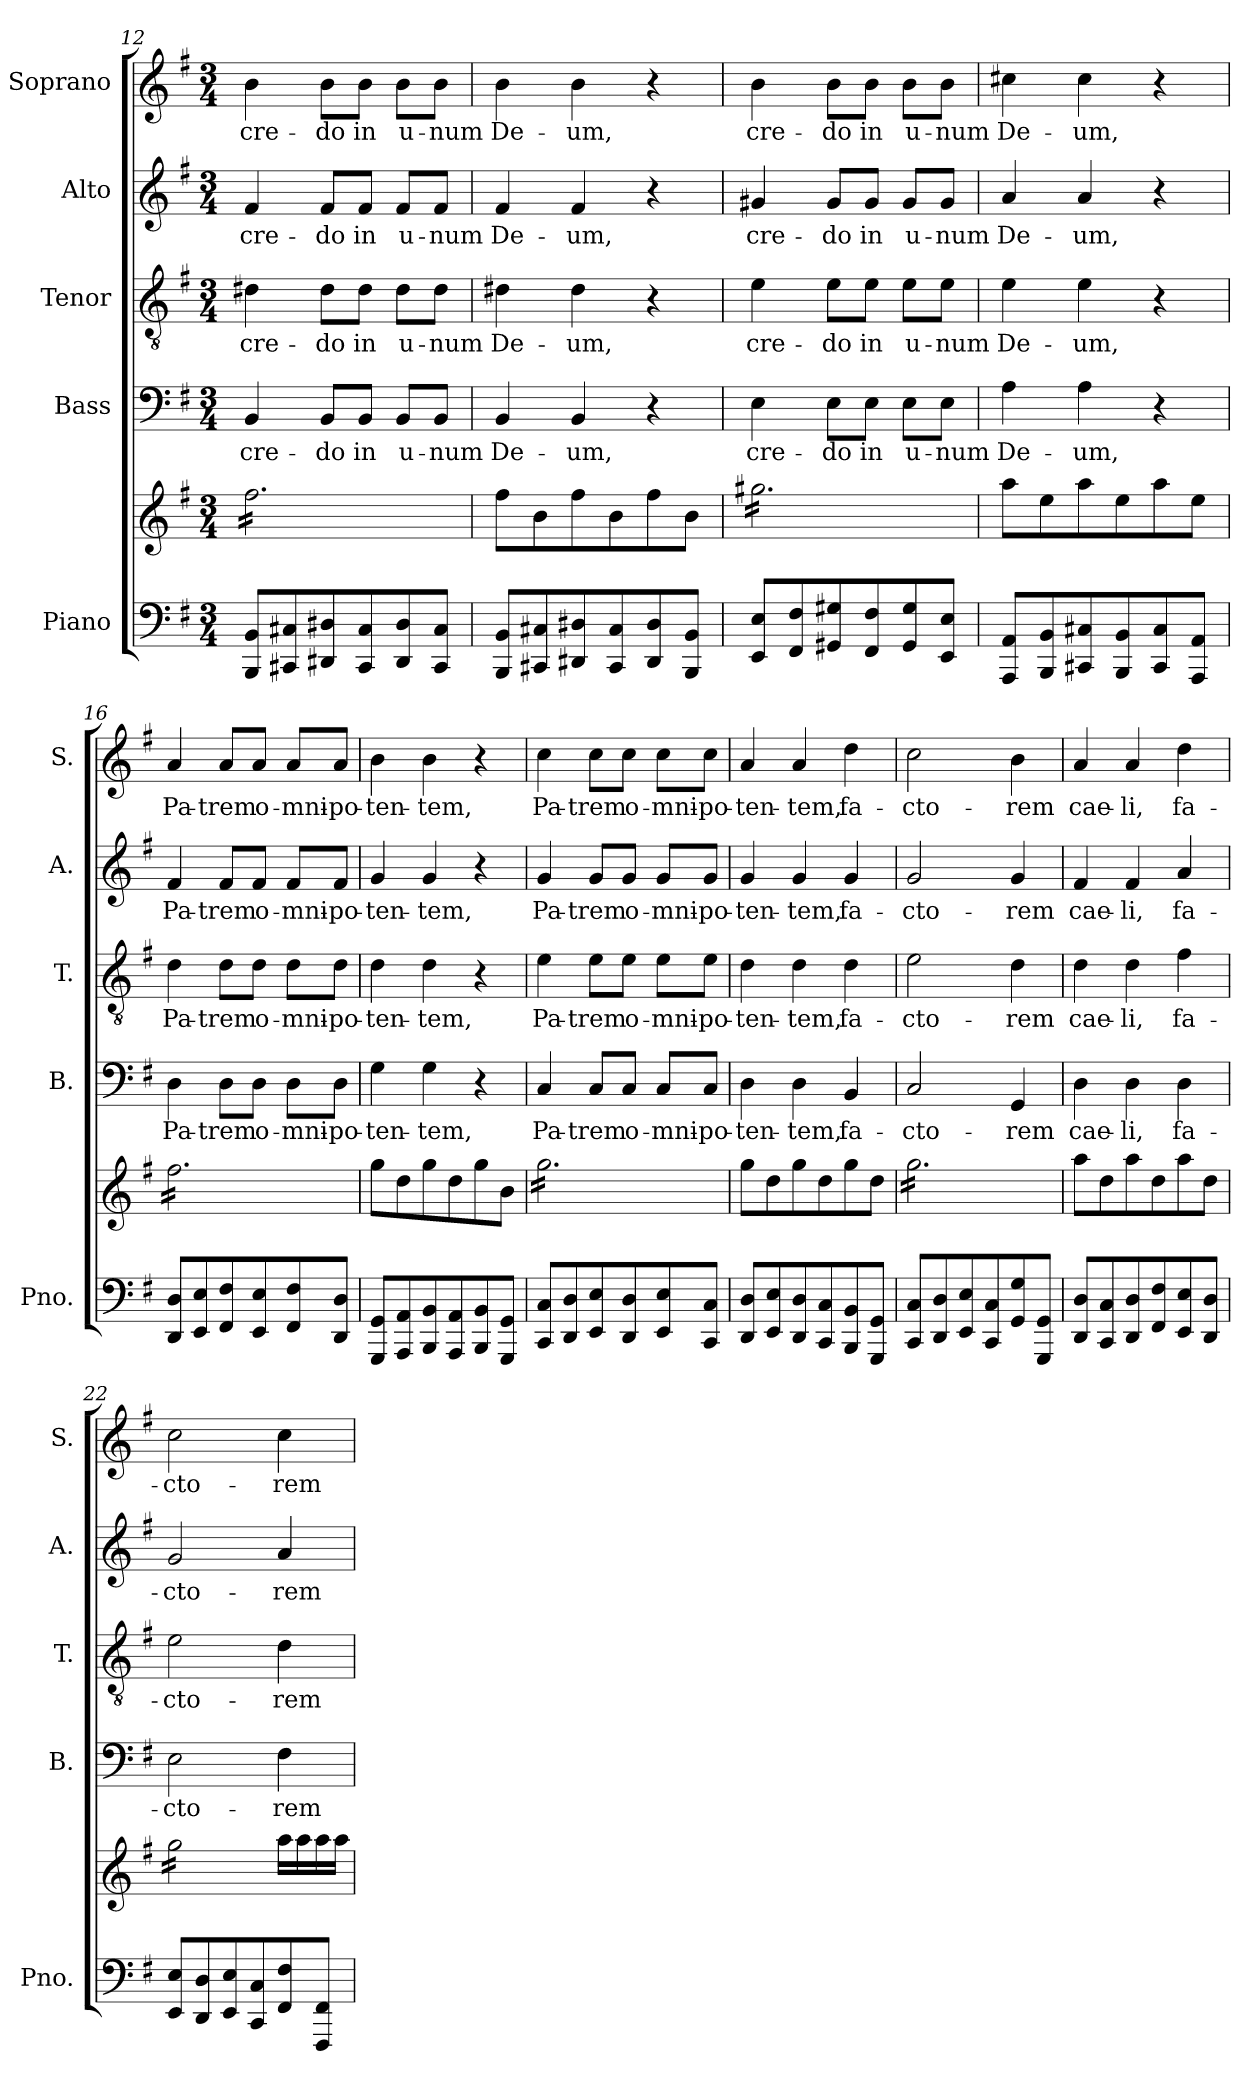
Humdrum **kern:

**kern	**kern	**kern	**text	**kern	**text	**kern	**text	**kern	**text
*part5	*part5	*part4	*part4	*part3	*part3	*part2	*part2	*part1	*part1
*staff6	*staff5	*staff4	*staff4	*staff3	*staff3	*staff2	*staff2	*staff1	*staff1
*I"Piano	*	*I"Bass	*	*I"Tenor	*	*I"Alto	*	*I"Soprano	*
*I'Pno.	*	*I'B.	*	*I'T.	*	*I'A.	*	*I'S.	*
*clefF4	*clefG2	*clefF4	*	*clefGv2	*	*clefG2	*	*clefG2	*
*k[f#]	*k[f#]	*k[f#]	*	*k[f#]	*	*k[f#]	*	*k[f#]	*
*M3/4	*M3/4	*M3/4	*	*M3/4	*	*M3/4	*	*M3/4	*
=12	=12	=12	=12	=12	=12	=12	=12	=12	=12
!	!	!	!LO:LY:b	!	!LO:LY:b	!	!LO:LY:b	!	!LO:LY:b
*	*tremolo	*	*	*	*	*	*	*	*
8BBB/ 8BB/L	16ff#\LL	4BB/	cre-	4d#X\	cre-	4f#/	cre-	4b\	cre-
.	16ff#\	.	.	.	.	.	.	.	.
8CC#X/ 8C#X/	16ff#\	.	.	.	.	.	.	.	.
.	16ff#\	.	.	.	.	.	.	.	.
!	!	!	!LO:LY:b	!	!LO:LY:b	!	!LO:LY:b	!	!LO:LY:b
8DD#X/ 8D#X/	16ff#\	8BB/L	-do	8d#\L	-do	8f#/L	-do	8b\L	-do
.	16ff#\	.	.	.	.	.	.	.	.
!	!	!	!LO:LY:b	!	!LO:LY:b	!	!LO:LY:b	!	!LO:LY:b
8CC#/ 8C#/	16ff#\	8BB/J	in	8d#\J	in	8f#/J	in	8b\J	in
.	16ff#\	.	.	.	.	.	.	.	.
!	!	!	!LO:LY:b	!	!LO:LY:b	!	!LO:LY:b	!	!LO:LY:b
8DD#/ 8D#/	16ff#\	8BB/L	u-	8d#\L	u-	8f#/L	u-	8b\L	u-
.	16ff#\	.	.	.	.	.	.	.	.
!	!	!	!LO:LY:b	!	!LO:LY:b	!	!LO:LY:b	!	!LO:LY:b
8CC#/ 8C#/J	16ff#\	8BB/J	-num	8d#\J	-num	8f#/J	-num	8b\J	-num
.	16ff#\JJ	.	.	.	.	.	.	.	.
*	*Xtremolo	*	*	*	*	*	*	*	*
!!LO:PB:g=z
=13	=13	=13	=13	=13	=13	=13	=13	=13	=13
!	!	!	!LO:LY:b	!	!LO:LY:b	!	!LO:LY:b	!	!LO:LY:b
8BBB/ 8BB/L	8ff#\L	4BB/	De-	4d#X\	De-	4f#/	De-	4b\	De-
8CC#X/ 8C#X/	8b\	.	.	.	.	.	.	.	.
!	!	!	!LO:LY:b	!	!LO:LY:b	!	!LO:LY:b	!	!LO:LY:b
8DD#X/ 8D#X/	8ff#\	4BB/	-um,	4d#\	-um,	4f#/	-um,	4b\	-um,
8CC#/ 8C#/	8b\	.	.	.	.	.	.	.	.
8DD#/ 8D#/	8ff#\	4r	.	4r	.	4r	.	4r	.
8BBB/ 8BB/J	8b\J	.	.	.	.	.	.	.	.
=14	=14	=14	=14	=14	=14	=14	=14	=14	=14
!	!	!	!LO:LY:b	!	!LO:LY:b	!	!LO:LY:b	!	!LO:LY:b
*	*tremolo	*	*	*	*	*	*	*	*
8EE/ 8E/L	16gg#X\LL	4E\	cre-	4e\	cre-	4g#X/	cre-	4b\	cre-
.	16gg#X\	.	.	.	.	.	.	.	.
8FF#/ 8F#/	16gg#X\	.	.	.	.	.	.	.	.
.	16gg#X\	.	.	.	.	.	.	.	.
!	!	!	!LO:LY:b	!	!LO:LY:b	!	!LO:LY:b	!	!LO:LY:b
8GG#X/ 8G#X/	16gg#X\	8E\L	-do	8e\L	-do	8g#/L	-do	8b\L	-do
.	16gg#X\	.	.	.	.	.	.	.	.
!	!	!	!LO:LY:b	!	!LO:LY:b	!	!LO:LY:b	!	!LO:LY:b
8FF#/ 8F#/	16gg#X\	8E\J	in	8e\J	in	8g#/J	in	8b\J	in
.	16gg#X\	.	.	.	.	.	.	.	.
!	!	!	!LO:LY:b	!	!LO:LY:b	!	!LO:LY:b	!	!LO:LY:b
8GG#/ 8G#/	16gg#X\	8E\L	u-	8e\L	u-	8g#/L	u-	8b\L	u-
.	16gg#X\	.	.	.	.	.	.	.	.
!	!	!	!LO:LY:b	!	!LO:LY:b	!	!LO:LY:b	!	!LO:LY:b
8EE/ 8E/J	16gg#X\	8E\J	-num	8e\J	-num	8g#/J	-num	8b\J	-num
.	16gg#X\JJ	.	.	.	.	.	.	.	.
*	*Xtremolo	*	*	*	*	*	*	*	*
=15	=15	=15	=15	=15	=15	=15	=15	=15	=15
!	!	!	!LO:LY:b	!	!LO:LY:b	!	!LO:LY:b	!	!LO:LY:b
8AAA/ 8AA/L	8aa\L	4A\	De-	4e\	De-	4a/	De-	4cc#X\	De-
8BBB/ 8BB/	8ee\	.	.	.	.	.	.	.	.
!	!	!	!LO:LY:b	!	!LO:LY:b	!	!LO:LY:b	!	!LO:LY:b
8CC#X/ 8C#X/	8aa\	4A\	-um,	4e\	-um,	4a/	-um,	4cc#\	-um,
8BBB/ 8BB/	8ee\	.	.	.	.	.	.	.	.
8CC#/ 8C#/	8aa\	4r	.	4r	.	4r	.	4r	.
8AAA/ 8AA/J	8ee\J	.	.	.	.	.	.	.	.
=16	=16	=16	=16	=16	=16	=16	=16	=16	=16
!	!	!	!LO:LY:b	!	!LO:LY:b	!	!LO:LY:b	!	!LO:LY:b
*	*tremolo	*	*	*	*	*	*	*	*
8DD/ 8D/L	16ff#\LL	4D\	Pa-	4d\	Pa-	4f#/	Pa-	4a/	Pa-
.	16ff#\	.	.	.	.	.	.	.	.
8EE/ 8E/	16ff#\	.	.	.	.	.	.	.	.
.	16ff#\	.	.	.	.	.	.	.	.
!	!	!	!LO:LY:b	!	!LO:LY:b	!	!LO:LY:b	!	!LO:LY:b
8FF#/ 8F#/	16ff#\	8D\L	-trem	8d\L	-trem	8f#/L	-trem	8a/L	-trem
.	16ff#\	.	.	.	.	.	.	.	.
!	!	!	!LO:LY:b	!	!LO:LY:b	!	!LO:LY:b	!	!LO:LY:b
8EE/ 8E/	16ff#\	8D\J	o-	8d\J	o-	8f#/J	o-	8a/J	o-
.	16ff#\	.	.	.	.	.	.	.	.
!	!	!	!LO:LY:b	!	!LO:LY:b	!	!LO:LY:b	!	!LO:LY:b
8FF#/ 8F#/	16ff#\	8D\L	-mni-	8d\L	-mni-	8f#/L	-mni-	8a/L	-mni-
.	16ff#\	.	.	.	.	.	.	.	.
!	!	!	!LO:LY:b	!	!LO:LY:b	!	!LO:LY:b	!	!LO:LY:b
8DD/ 8D/J	16ff#\	8D\J	-po-	8d\J	-po-	8f#/J	-po-	8a/J	-po-
.	16ff#\JJ	.	.	.	.	.	.	.	.
*	*Xtremolo	*	*	*	*	*	*	*	*
=17	=17	=17	=17	=17	=17	=17	=17	=17	=17
!	!	!	!LO:LY:b	!	!LO:LY:b	!	!LO:LY:b	!	!LO:LY:b
8GGG/ 8GG/L	8gg\L	4G\	-ten-	4d\	-ten-	4g/	-ten-	4b\	-ten-
8AAA/ 8AA/	8dd\	.	.	.	.	.	.	.	.
!	!	!	!LO:LY:b	!	!LO:LY:b	!	!LO:LY:b	!	!LO:LY:b
8BBB/ 8BB/	8gg\	4G\	-tem,	4d\	-tem,	4g/	-tem,	4b\	-tem,
8AAA/ 8AA/	8dd\	.	.	.	.	.	.	.	.
8BBB/ 8BB/	8gg\	4r	.	4r	.	4r	.	4r	.
8GGG/ 8GG/J	8b\J	.	.	.	.	.	.	.	.
!!LO:LB:g=z
=18	=18	=18	=18	=18	=18	=18	=18	=18	=18
!	!	!	!LO:LY:b	!	!LO:LY:b	!	!LO:LY:b	!	!LO:LY:b
*	*tremolo	*	*	*	*	*	*	*	*
8CC/ 8C/L	16gg\LL	4C/	Pa-	4e\	Pa-	4g/	Pa-	4cc\	Pa-
.	16gg\	.	.	.	.	.	.	.	.
8DD/ 8D/	16gg\	.	.	.	.	.	.	.	.
.	16gg\	.	.	.	.	.	.	.	.
!	!	!	!LO:LY:b	!	!LO:LY:b	!	!LO:LY:b	!	!LO:LY:b
8EE/ 8E/	16gg\	8C/L	-trem	8e\L	-trem	8g/L	-trem	8cc\L	-trem
.	16gg\	.	.	.	.	.	.	.	.
!	!	!	!LO:LY:b	!	!LO:LY:b	!	!LO:LY:b	!	!LO:LY:b
8DD/ 8D/	16gg\	8C/J	o-	8e\J	o-	8g/J	o-	8cc\J	o-
.	16gg\	.	.	.	.	.	.	.	.
!	!	!	!LO:LY:b	!	!LO:LY:b	!	!LO:LY:b	!	!LO:LY:b
8EE/ 8E/	16gg\	8C/L	-mni-	8e\L	-mni-	8g/L	-mni-	8cc\L	-mni-
.	16gg\	.	.	.	.	.	.	.	.
!	!	!	!LO:LY:b	!	!LO:LY:b	!	!LO:LY:b	!	!LO:LY:b
8CC/ 8C/J	16gg\	8C/J	-po-	8e\J	-po-	8g/J	-po-	8cc\J	-po-
.	16gg\JJ	.	.	.	.	.	.	.	.
*	*Xtremolo	*	*	*	*	*	*	*	*
=19	=19	=19	=19	=19	=19	=19	=19	=19	=19
!	!	!	!LO:LY:b	!	!LO:LY:b	!	!LO:LY:b	!	!LO:LY:b
8DD/ 8D/L	8gg\L	4D\	-ten-	4d\	-ten-	4g/	-ten-	4a/	-ten-
8EE/ 8E/	8dd\	.	.	.	.	.	.	.	.
!	!	!	!LO:LY:b	!	!LO:LY:b	!	!LO:LY:b	!	!LO:LY:b
8DD/ 8D/	8gg\	4D\	-tem,	4d\	-tem,	4g/	-tem,	4a/	-tem,
8CC/ 8C/	8dd\	.	.	.	.	.	.	.	.
!	!	!	!LO:LY:b	!	!LO:LY:b	!	!LO:LY:b	!	!LO:LY:b
8BBB/ 8BB/	8gg\	4BB/	fa-	4d\	fa-	4g/	fa-	4dd\	fa-
8GGG/ 8GG/J	8dd\J	.	.	.	.	.	.	.	.
=20	=20	=20	=20	=20	=20	=20	=20	=20	=20
!	!	!	!LO:LY:b	!	!LO:LY:b	!	!LO:LY:b	!	!LO:LY:b
*	*tremolo	*	*	*	*	*	*	*	*
8CC/ 8C/L	16gg\LL	2C/	-cto-	2e\	-cto-	2g/	-cto-	2cc\	-cto-
.	16gg\	.	.	.	.	.	.	.	.
8DD/ 8D/	16gg\	.	.	.	.	.	.	.	.
.	16gg\	.	.	.	.	.	.	.	.
8EE/ 8E/	16gg\	.	.	.	.	.	.	.	.
.	16gg\	.	.	.	.	.	.	.	.
8CC/ 8C/	16gg\	.	.	.	.	.	.	.	.
.	16gg\	.	.	.	.	.	.	.	.
!	!	!	!LO:LY:b	!	!LO:LY:b	!	!LO:LY:b	!	!LO:LY:b
8GG/ 8G/	16gg\	4GG/	-rem	4d\	-rem	4g/	-rem	4b\	-rem
.	16gg\	.	.	.	.	.	.	.	.
8GGG/ 8GG/J	16gg\	.	.	.	.	.	.	.	.
.	16gg\JJ	.	.	.	.	.	.	.	.
*	*Xtremolo	*	*	*	*	*	*	*	*
=21	=21	=21	=21	=21	=21	=21	=21	=21	=21
!	!	!	!LO:LY:b	!	!LO:LY:b	!	!LO:LY:b	!	!LO:LY:b
8DD/ 8D/L	8aa\L	4D\	cae-	4d\	cae-	4f#/	cae-	4a/	cae-
8CC/ 8C/	8dd\	.	.	.	.	.	.	.	.
!	!	!	!LO:LY:b	!	!LO:LY:b	!	!LO:LY:b	!	!LO:LY:b
8DD/ 8D/	8aa\	4D\	-li,	4d\	-li,	4f#/	-li,	4a/	-li,
8FF#/ 8F#/	8dd\	.	.	.	.	.	.	.	.
!	!	!	!LO:LY:b	!	!LO:LY:b	!	!LO:LY:b	!	!LO:LY:b
8EE/ 8E/	8aa\	4D\	fa-	4f#\	fa-	4a/	fa-	4dd\	fa-
8DD/ 8D/J	8dd\J	.	.	.	.	.	.	.	.
=22	=22	=22	=22	=22	=22	=22	=22	=22	=22
!	!	!	!LO:LY:b	!	!LO:LY:b	!	!LO:LY:b	!	!LO:LY:b
*	*tremolo	*	*	*	*	*	*	*	*
8EE/ 8E/L	16gg\LL	2E\	-cto-	2e\	-cto-	2g/	-cto-	2cc\	-cto-
.	16gg\	.	.	.	.	.	.	.	.
8DD/ 8D/	16gg\	.	.	.	.	.	.	.	.
.	16gg\	.	.	.	.	.	.	.	.
8EE/ 8E/	16gg\	.	.	.	.	.	.	.	.
.	16gg\	.	.	.	.	.	.	.	.
8CC/ 8C/	16gg\	.	.	.	.	.	.	.	.
.	16gg\JJ	.	.	.	.	.	.	.	.
*	*Xtremolo	*	*	*	*	*	*	*	*
!	!	!	!LO:LY:b	!	!LO:LY:b	!	!LO:LY:b	!	!LO:LY:b
8FF#/ 8F#/	16aa\LL	4F#\	-rem	4d\	-rem	4a/	-rem	4cc\	-rem
.	16aa\	.	.	.	.	.	.	.	.
8FFF#/ 8FF#/J	16aa\	.	.	.	.	.	.	.	.
.	16aa\JJ	.	.	.	.	.	.	.	.
=	=	=	=	=	=	=	=	=	=
*-	*-	*-	*-	*-	*-	*-	*-	*-	*-
